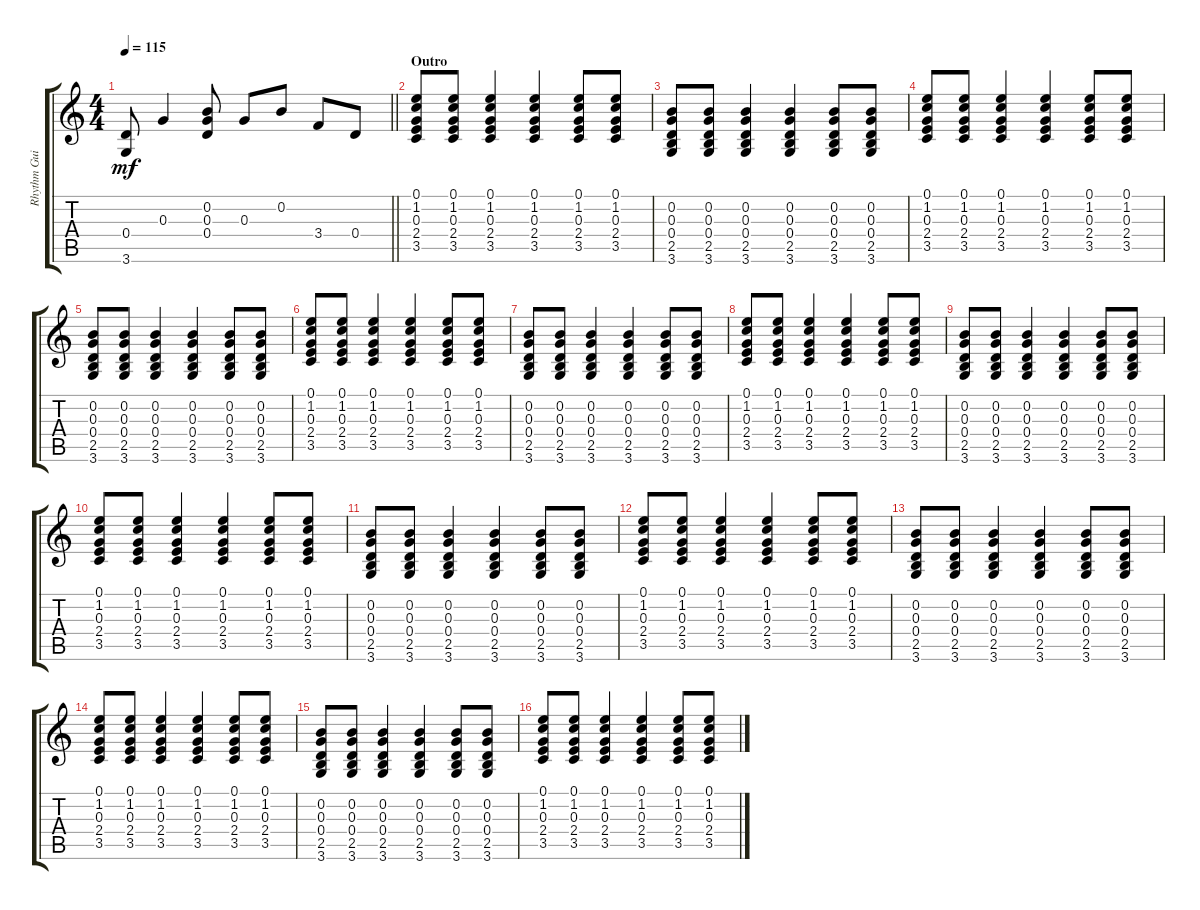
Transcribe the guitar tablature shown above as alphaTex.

\track ("Rhythm Guitar" "Rhythm Gui") {mute instrument electricguitarclean}
\staff {score tabs}
\tuning (E4 B3 G3 D3 A2 E2) {hide}
\ts (4 4)
\tempo 115
\clef g2
\barLineRight lightlight
\ks c
(0.4 3.6).8{dy mf} 0.3.4 (0.2 0.3 0.4).8 0.3.8 0.2.8 3.4.8 0.4.8 |
\section ("" "Outro")
(0.1 1.2 0.3 2.4 3.5).8 (0.1 1.2 0.3 2.4 3.5).8 (0.1 1.2 0.3 2.4 3.5).4 (0.1 1.2 0.3 2.4 3.5).4 (0.1 1.2 0.3 2.4 3.5).8 (0.1 1.2 0.3 2.4 3.5).8 |
(0.2 0.3 0.4 2.5 3.6).8 (0.2 0.3 0.4 2.5 3.6).8 (0.2 0.3 0.4 2.5 3.6).4 (0.2 0.3 0.4 2.5 3.6).4 (0.2 0.3 0.4 2.5 3.6).8 (0.2 0.3 0.4 2.5 3.6).8 |
(0.1 1.2 0.3 2.4 3.5).8 (0.1 1.2 0.3 2.4 3.5).8 (0.1 1.2 0.3 2.4 3.5).4 (0.1 1.2 0.3 2.4 3.5).4 (0.1 1.2 0.3 2.4 3.5).8 (0.1 1.2 0.3 2.4 3.5).8 |
(0.2 0.3 0.4 2.5 3.6).8 (0.2 0.3 0.4 2.5 3.6).8 (0.2 0.3 0.4 2.5 3.6).4 (0.2 0.3 0.4 2.5 3.6).4 (0.2 0.3 0.4 2.5 3.6).8 (0.2 0.3 0.4 2.5 3.6).8 |
(0.1 1.2 0.3 2.4 3.5).8 (0.1 1.2 0.3 2.4 3.5).8 (0.1 1.2 0.3 2.4 3.5).4 (0.1 1.2 0.3 2.4 3.5).4 (0.1 1.2 0.3 2.4 3.5).8 (0.1 1.2 0.3 2.4 3.5).8 |
(0.2 0.3 0.4 2.5 3.6).8 (0.2 0.3 0.4 2.5 3.6).8 (0.2 0.3 0.4 2.5 3.6).4 (0.2 0.3 0.4 2.5 3.6).4 (0.2 0.3 0.4 2.5 3.6).8 (0.2 0.3 0.4 2.5 3.6).8 |
(0.1 1.2 0.3 2.4 3.5).8 (0.1 1.2 0.3 2.4 3.5).8 (0.1 1.2 0.3 2.4 3.5).4 (0.1 1.2 0.3 2.4 3.5).4 (0.1 1.2 0.3 2.4 3.5).8 (0.1 1.2 0.3 2.4 3.5).8 |
(0.2 0.3 0.4 2.5 3.6).8 (0.2 0.3 0.4 2.5 3.6).8 (0.2 0.3 0.4 2.5 3.6).4 (0.2 0.3 0.4 2.5 3.6).4 (0.2 0.3 0.4 2.5 3.6).8 (0.2 0.3 0.4 2.5 3.6).8 |
(0.1 1.2 0.3 2.4 3.5).8 (0.1 1.2 0.3 2.4 3.5).8 (0.1 1.2 0.3 2.4 3.5).4 (0.1 1.2 0.3 2.4 3.5).4 (0.1 1.2 0.3 2.4 3.5).8 (0.1 1.2 0.3 2.4 3.5).8 |
(0.2 0.3 0.4 2.5 3.6).8 (0.2 0.3 0.4 2.5 3.6).8 (0.2 0.3 0.4 2.5 3.6).4 (0.2 0.3 0.4 2.5 3.6).4 (0.2 0.3 0.4 2.5 3.6).8 (0.2 0.3 0.4 2.5 3.6).8 |
(0.1 1.2 0.3 2.4 3.5).8 (0.1 1.2 0.3 2.4 3.5).8 (0.1 1.2 0.3 2.4 3.5).4 (0.1 1.2 0.3 2.4 3.5).4 (0.1 1.2 0.3 2.4 3.5).8 (0.1 1.2 0.3 2.4 3.5).8 |
(0.2 0.3 0.4 2.5 3.6).8 (0.2 0.3 0.4 2.5 3.6).8 (0.2 0.3 0.4 2.5 3.6).4 (0.2 0.3 0.4 2.5 3.6).4 (0.2 0.3 0.4 2.5 3.6).8 (0.2 0.3 0.4 2.5 3.6).8 |
(0.1 1.2 0.3 2.4 3.5).8 (0.1 1.2 0.3 2.4 3.5).8 (0.1 1.2 0.3 2.4 3.5).4 (0.1 1.2 0.3 2.4 3.5).4 (0.1 1.2 0.3 2.4 3.5).8 (0.1 1.2 0.3 2.4 3.5).8 |
(0.2 0.3 0.4 2.5 3.6).8 (0.2 0.3 0.4 2.5 3.6).8 (0.2 0.3 0.4 2.5 3.6).4 (0.2 0.3 0.4 2.5 3.6).4 (0.2 0.3 0.4 2.5 3.6).8 (0.2 0.3 0.4 2.5 3.6).8 |
(0.1 1.2 0.3 2.4 3.5).8 (0.1 1.2 0.3 2.4 3.5).8 (0.1 1.2 0.3 2.4 3.5).4 (0.1 1.2 0.3 2.4 3.5).4 (0.1 1.2 0.3 2.4 3.5).8 (0.1 1.2 0.3 2.4 3.5).8
